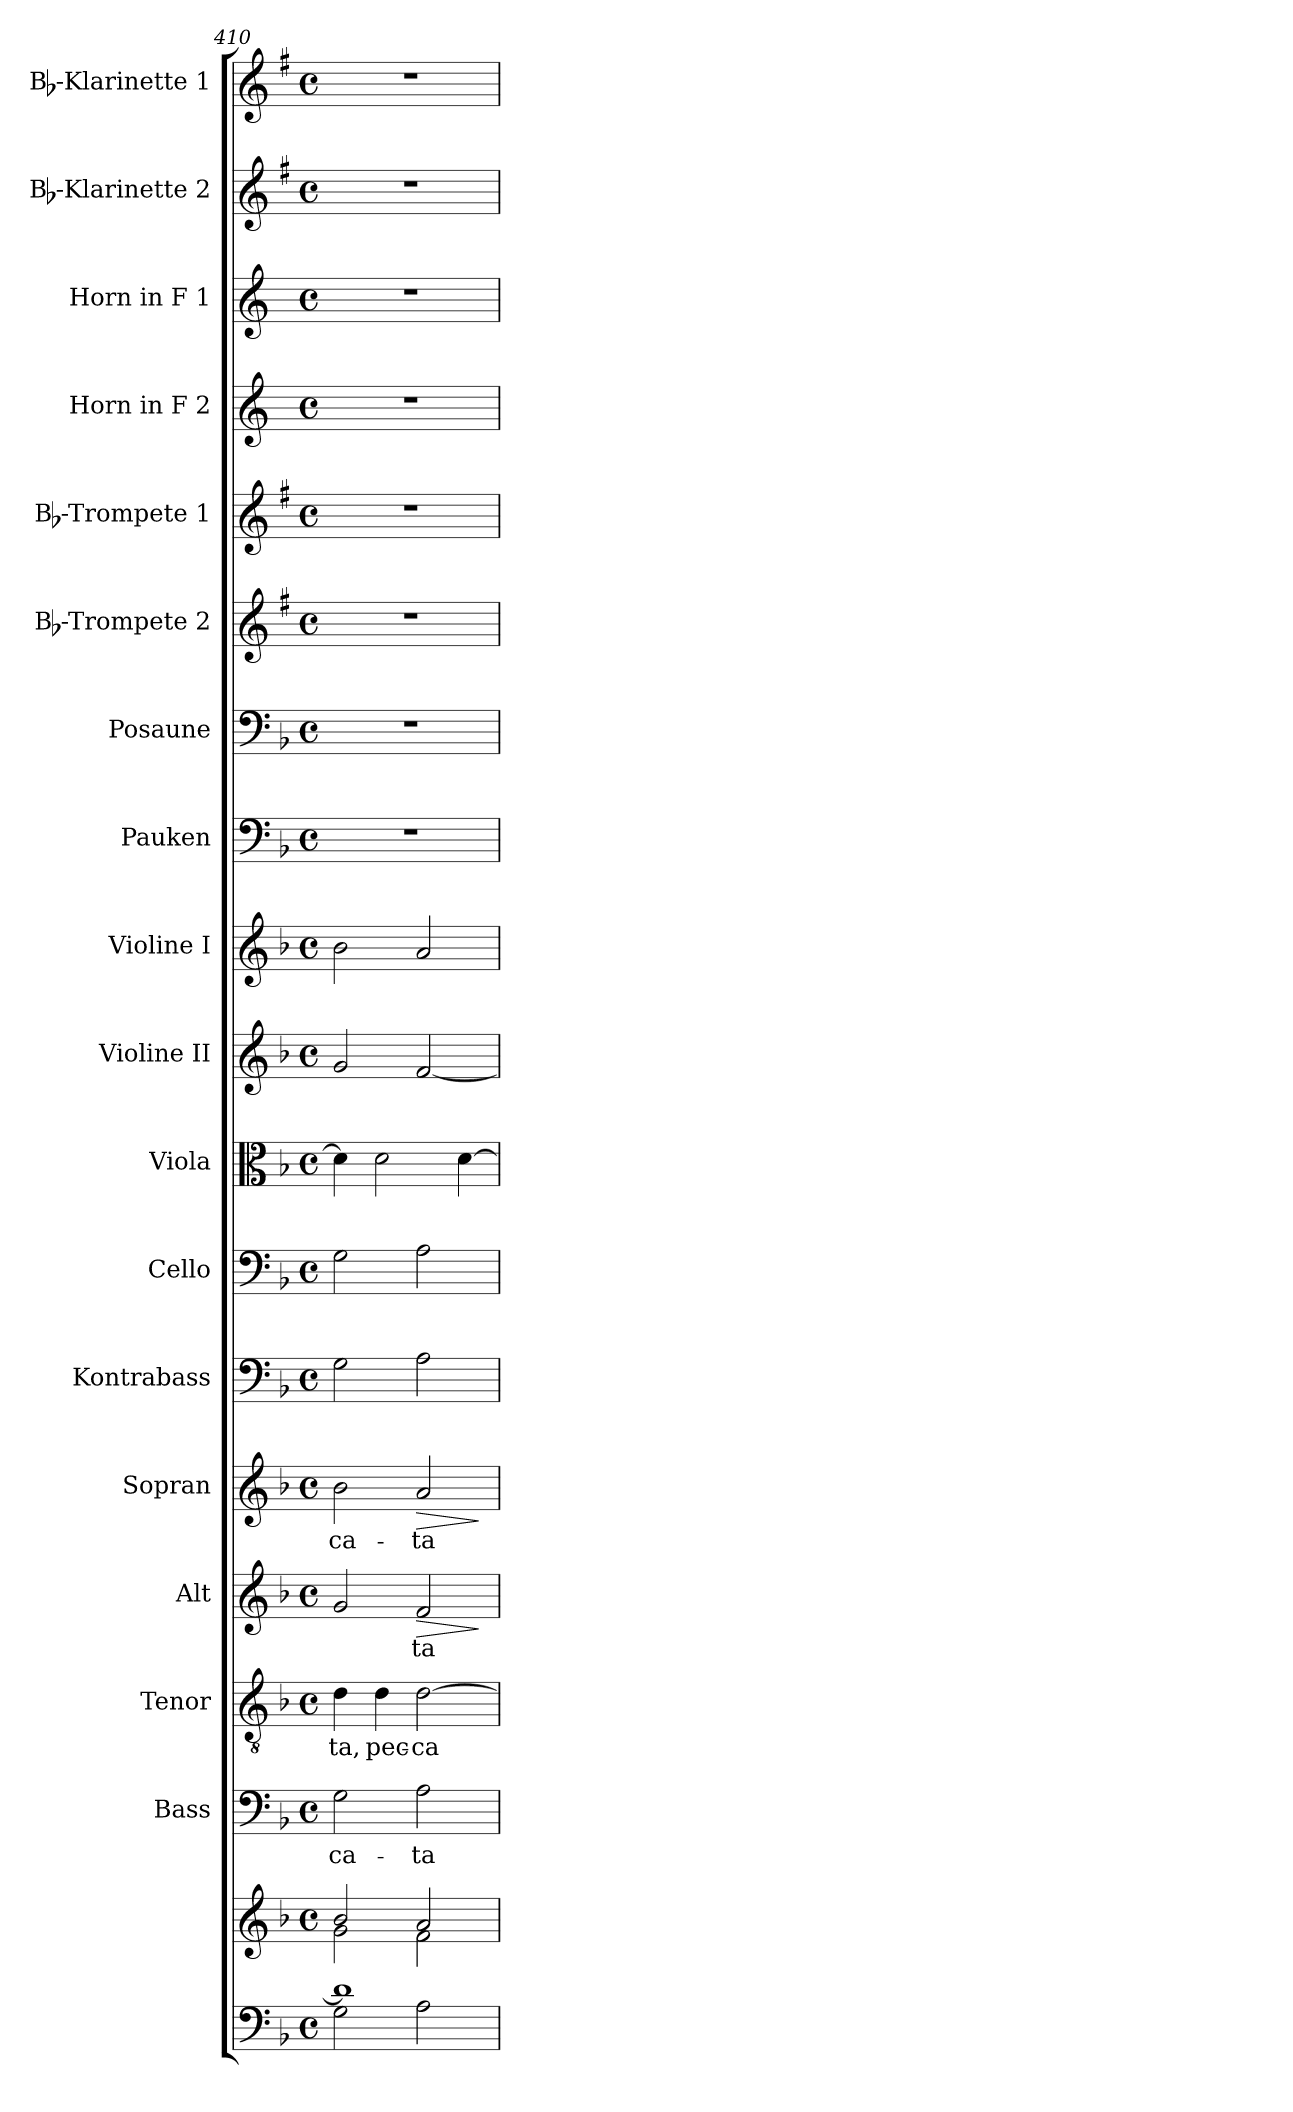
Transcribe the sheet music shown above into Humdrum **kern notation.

**kern	**kern	**kern	**text	**kern	**text	**kern	**text	**dynam	**kern	**text	**dynam	**kern	**kern	**kern	**kern	**kern	**kern	**kern	**kern	**kern	**kern	**kern	**kern	**kern
*part18	*part18	*part17	*part17	*part16	*part16	*part15	*part15	*part15	*part14	*part14	*part14	*part13	*part12	*part11	*part10	*part9	*part8	*part7	*part6	*part5	*part4	*part3	*part2	*part1
*staff19	*staff18	*staff17	*staff17	*staff16	*staff16	*staff15	*staff15	*staff15	*staff14	*staff14	*staff14	*staff13	*staff12	*staff11	*staff10	*staff9	*staff8	*staff7	*staff6	*staff5	*staff4	*staff3	*staff2	*staff1
*	*	*I"Bass	*	*I"Tenor	*	*I"Alt	*	*	*I"Sopran	*	*	*I"Kontrabass	*I"Cello	*I"Viola	*I"Violine II	*I"Violine I	*I"Pauken	*I"Posaune	*I"Bb-Trompete 2	*I"Bb-Trompete 1	*I"Horn in F 2	*I"Horn in F 1	*I"Bb-Klarinette 2	*I"Bb-Klarinette 1
*	*	*I'B.	*	*I'T.	*	*I'A.	*	*	*I'S.	*	*	*I'Kb.	*	*I'Vla.	*I'Vl. II	*I'Vl. I	*I'Pk.	*I'Pos.	*I'Bb Trp. 2	*I'Bb Trp. 1	*	*	*I'Bb Kl. 2	*I'Bb Kl. 1
*clefF4	*clefG2	*clefF4	*	*clefGv2	*	*clefG2	*	*	*clefG2	*	*	*clefF4	*clefF4	*clefC3	*clefG2	*clefG2	*clefF4	*clefF4	*clefG2	*clefG2	*clefG2	*clefG2	*clefG2	*clefG2
*	*	*	*	*	*	*	*	*	*	*	*	*ITrd7c12	*	*	*	*	*	*	*ITrd1c2	*ITrd1c2	*ITrd4c7	*ITrd4c7	*ITrd1c2	*ITrd1c2
*k[b-]	*k[b-]	*k[b-]	*	*k[b-]	*	*k[b-]	*	*	*k[b-]	*	*	*k[b-]	*k[b-]	*k[b-]	*k[b-]	*k[b-]	*k[b-]	*k[b-]	*k[b-]	*k[b-]	*k[b-]	*k[b-]	*k[b-]	*k[b-]
*F:	*F:	*F:	*	*F:	*	*F:	*	*	*F:	*	*	*F:	*F:	*F:	*F:	*F:	*F:	*F:	*F:	*F:	*F:	*F:	*F:	*F:
*M4/4	*M4/4	*M4/4	*	*M4/4	*	*M4/4	*	*	*M4/4	*	*	*M4/4	*M4/4	*M4/4	*M4/4	*M4/4	*M4/4	*M4/4	*M4/4	*M4/4	*M4/4	*M4/4	*M4/4	*M4/4
*met(c)	*met(c)	*met(c)	*	*met(c)	*	*met(c)	*	*	*met(c)	*	*	*met(c)	*met(c)	*met(c)	*met(c)	*met(c)	*met(c)	*met(c)	*met(c)	*met(c)	*met(c)	*met(c)	*met(c)	*met(c)
=410	=410	=410	=410	=410	=410	=410	=410	=410	=410	=410	=410	=410	=410	=410	=410	=410	=410	=410	=410	=410	=410	=410	=410	=410
*^	*^	*	*	*	*	*	*	*	*	*	*	*	*	*	*	*	*	*	*	*	*	*	*	*
!	!	!	!	!	!LO:LY:b	!	!LO:LY:b	!	!	!	!	!LO:LY:b	!	!	!	!	!	!	!	!	!	!	!	!	!	!
1d]	2G\	2b-/	2g\	2G\	-ca-	4d\	-ta,	2g/	.	.	2b-\	-ca-	.	2GG\	2G\	4d\]	2g/	2b-\	1r	1r	1r	1r	1r	1r	1r	1r
!	!	!	!	!	!	!	!LO:LY:b	!	!	!	!	!	!	!	!	!	!	!	!	!	!	!	!	!	!	!
.	.	.	.	.	.	4d\	pec-	.	.	.	.	.	.	.	.	2d\	.	.	.	.	.	.	.	.	.	.
!	!	!	!	!	!LO:LY:b	!	!LO:LY:b	!	!LO:LY:b	!LO:HP:b	!	!LO:LY:b	!LO:HP:b	!	!	!	!	!	!	!	!	!	!	!	!	!
.	2A\	2a/	2f\	2A\	-ta	[2d\	-ca-	2f/	-ta	>	2a/	-ta	>	2AA\	2A\	.	[2f/	2a/	.	.	.	.	.	.	.	.
.	.	.	.	.	.	.	.	.	.	.	.	.	.	.	.	[4d\	.	.	.	.	.	.	.	.	.	.
*v	*v	*	*	*	*	*	*	*	*	*	*	*	*	*	*	*	*	*	*	*	*	*	*	*	*	*
*	*v	*v	*	*	*	*	*	*	*	*	*	*	*	*	*	*	*	*	*	*	*	*	*	*	*
.	.	.	.	.	.	.	.	]	.	.	]	.	.	.	.	.	.	.	.	.	.	.	.	.
=	=	=	=	=	=	=	=	=	=	=	=	=	=	=	=	=	=	=	=	=	=	=	=	=
*-	*-	*-	*-	*-	*-	*-	*-	*-	*-	*-	*-	*-	*-	*-	*-	*-	*-	*-	*-	*-	*-	*-	*-	*-
